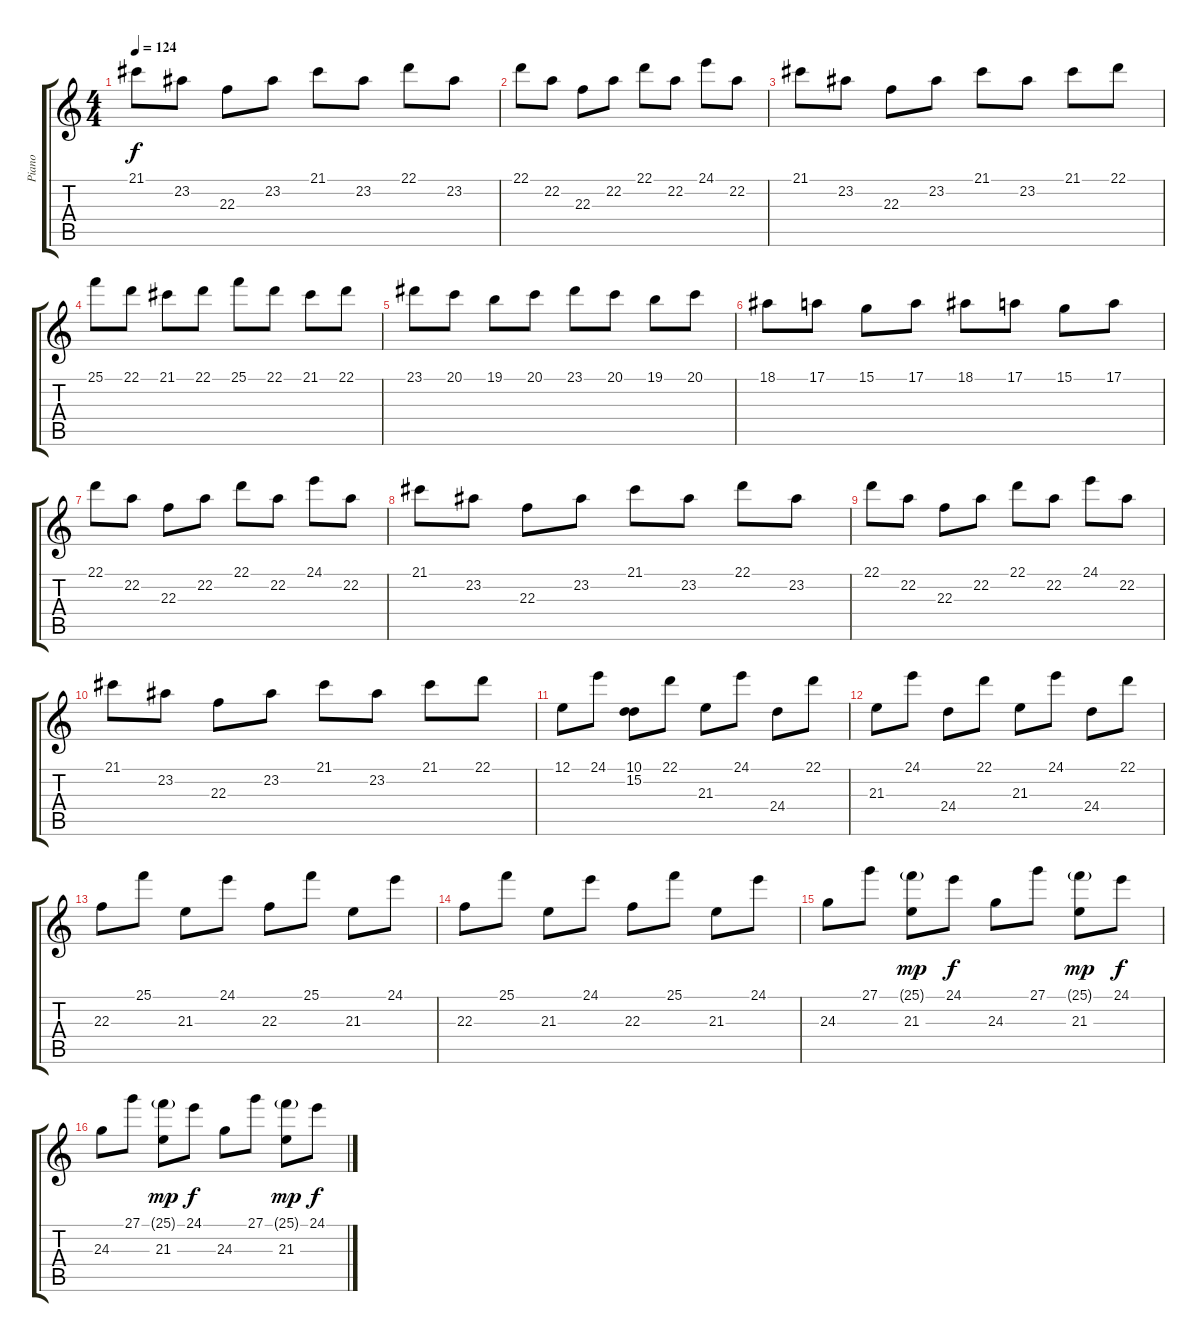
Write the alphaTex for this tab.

\track ("Piano" "Piano") {instrument acousticgrandpiano}
\staff {score tabs}
\tuning (E4 B3 G3 D3 A2 D2) {hide}
\ts (4 4)
\tempo 124
\clef g2
\ks c
21.1.8{dy f} 23.2.8 22.3.8 23.2.8 21.1.8 23.2.8 22.1.8 23.2.8 |
22.1.8 22.2.8 22.3.8 22.2.8 22.1.8 22.2.8 24.1.8 22.2.8 |
21.1.8 23.2.8 22.3.8 23.2.8 21.1.8 23.2.8 21.1.8 22.1.8 |
25.1.8 22.1.8 21.1.8 22.1.8 25.1.8 22.1.8 21.1.8 22.1.8 |
23.1.8 20.1.8 19.1.8 20.1.8 23.1.8 20.1.8 19.1.8 20.1.8 |
18.1.8 17.1.8 15.1.8 17.1.8 18.1.8 17.1.8 15.1.8 17.1.8 |
22.1.8 22.2.8 22.3.8 22.2.8 22.1.8 22.2.8 24.1.8 22.2.8 |
21.1.8 23.2.8 22.3.8 23.2.8 21.1.8 23.2.8 22.1.8 23.2.8 |
22.1.8 22.2.8 22.3.8 22.2.8 22.1.8 22.2.8 24.1.8 22.2.8 |
21.1.8 23.2.8 22.3.8 23.2.8 21.1.8 23.2.8 21.1.8 22.1.8 |
12.1.8 24.1.8 (10.1 15.2).8 22.1.8 21.3.8 24.1.8 24.4.8 22.1.8 |
21.3.8 24.1.8 24.4.8 22.1.8 21.3.8 24.1.8 24.4.8 22.1.8 |
22.3.8 25.1.8 21.3.8 24.1.8 22.3.8 25.1.8 21.3.8 24.1.8 |
22.3.8 25.1.8 21.3.8 24.1.8 22.3.8 25.1.8 21.3.8 24.1.8 |
24.3.8 27.1.8 (25.1{g} 21.3).8{dy mp} 24.1.8{dy f} 24.3.8 27.1.8 (25.1{g} 21.3).8{dy mp} 24.1.8{dy f} |
24.3.8 27.1.8 (25.1{g} 21.3).8{dy mp} 24.1.8{dy f} 24.3.8 27.1.8 (25.1{g} 21.3).8{dy mp} 24.1.8{dy f}
